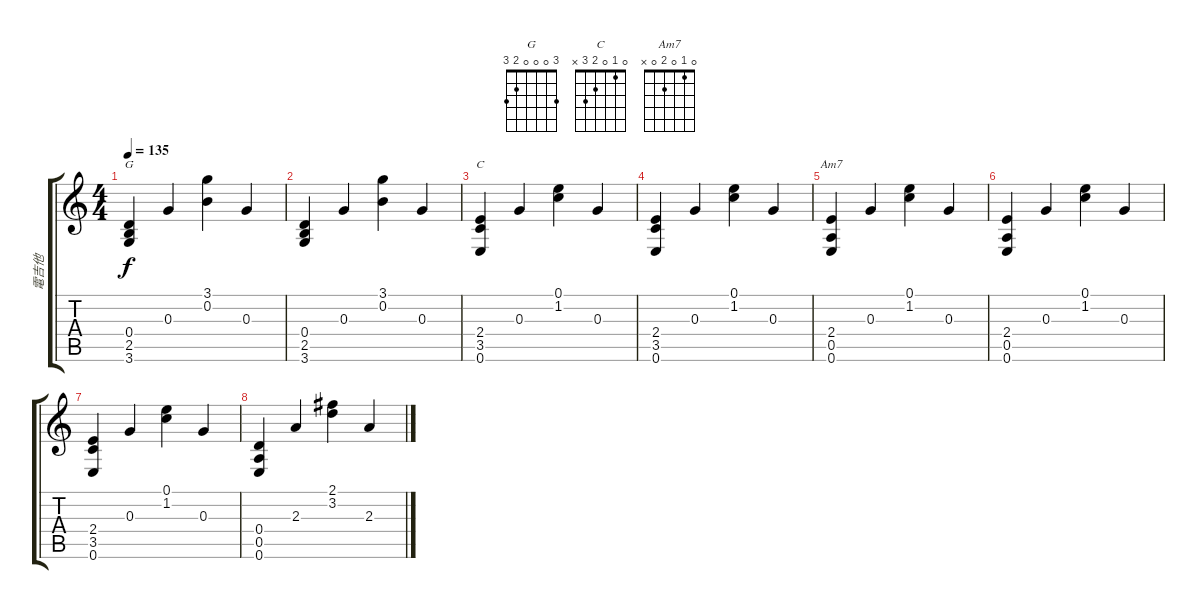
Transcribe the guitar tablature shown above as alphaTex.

\track ("電吉他" "電吉他") {instrument distortionguitar}
\staff {score tabs}
\tuning (E4 B3 G3 D3 A2 E2) {hide}
\chord ("G" 3 0 0 0 2 3)
\chord ("C" 0 1 0 2 3 x)
\chord ("Am7" 0 1 0 2 0 x)
\ts (4 4)
\tempo 135
\clef g2
\ks c
(0.4 2.5 3.6).4{ch "G" dy f} 0.3.4 (3.1 0.2).4 0.3.4 |
(0.4 2.5 3.6).4 0.3.4 (3.1 0.2).4 0.3.4 |
(2.4 3.5 0.6).4{ch "C"} 0.3.4 (0.1 1.2).4 0.3.4 |
(2.4 3.5 0.6).4 0.3.4 (0.1 1.2).4 0.3.4 |
(2.4 0.5 0.6).4{ch "Am7"} 0.3.4 (0.1 1.2).4 0.3.4 |
(2.4 0.5 0.6).4 0.3.4 (0.1 1.2).4 0.3.4 |
(2.4 3.5 0.6).4 0.3.4 (0.1 1.2).4 0.3.4 |
(0.4 0.5 0.6).4 2.3.4 (2.1 3.2).4 2.3.4
